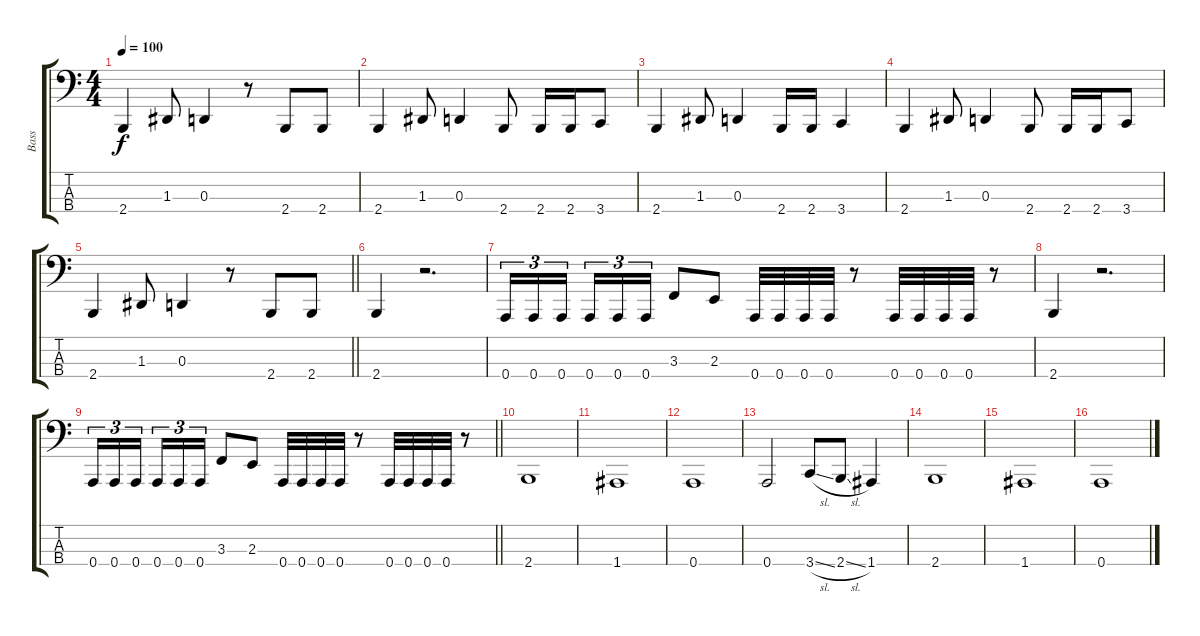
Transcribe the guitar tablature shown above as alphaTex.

\track ("Bass" "Bass") {instrument electricbassfinger}
\staff {score tabs}
\tuning (C2 G1 D1 A0) {hide}
\ts (4 4)
\tempo 100
\clef f4
\ks c
2.4.4{dy f} 1.3.8 0.3.4 r.8 2.4.8 2.4.8 |
2.4.4 1.3.8 0.3.4 2.4.8 2.4.16 2.4.16 3.4.8 |
2.4.4 1.3.8 0.3.4 2.4.16 2.4.16 3.4.4 |
2.4.4 1.3.8 0.3.4 2.4.8 2.4.16 2.4.16 3.4.8 |
\barLineRight lightlight
2.4.4 1.3.8 0.3.4 r.8 2.4.8 2.4.8 |
2.4.4 r.2{d} |
0.4.16{tu (3 2)} 0.4.16{tu (3 2)} 0.4.16{tu (3 2) beam splitsecondary} 0.4.16{tu (3 2)} 0.4.16{tu (3 2)} 0.4.16{tu (3 2)} 3.3.8 2.3.8 0.4.32 0.4.32 0.4.32 0.4.32 r.8 0.4.32 0.4.32 0.4.32 0.4.32 r.8 |
2.4.4 r.2{d} |
\barLineRight lightlight
0.4.16{tu (3 2)} 0.4.16{tu (3 2)} 0.4.16{tu (3 2) beam splitsecondary} 0.4.16{tu (3 2)} 0.4.16{tu (3 2)} 0.4.16{tu (3 2)} 3.3.8 2.3.8 0.4.32 0.4.32 0.4.32 0.4.32 r.8 0.4.32 0.4.32 0.4.32 0.4.32 r.8 |
2.4.1 |
1.4.1 |
0.4.1 |
0.4.2 3.4{sl}.8 2.4{sl}.8 1.4.4 |
2.4.1 |
1.4.1 |
0.4.1
